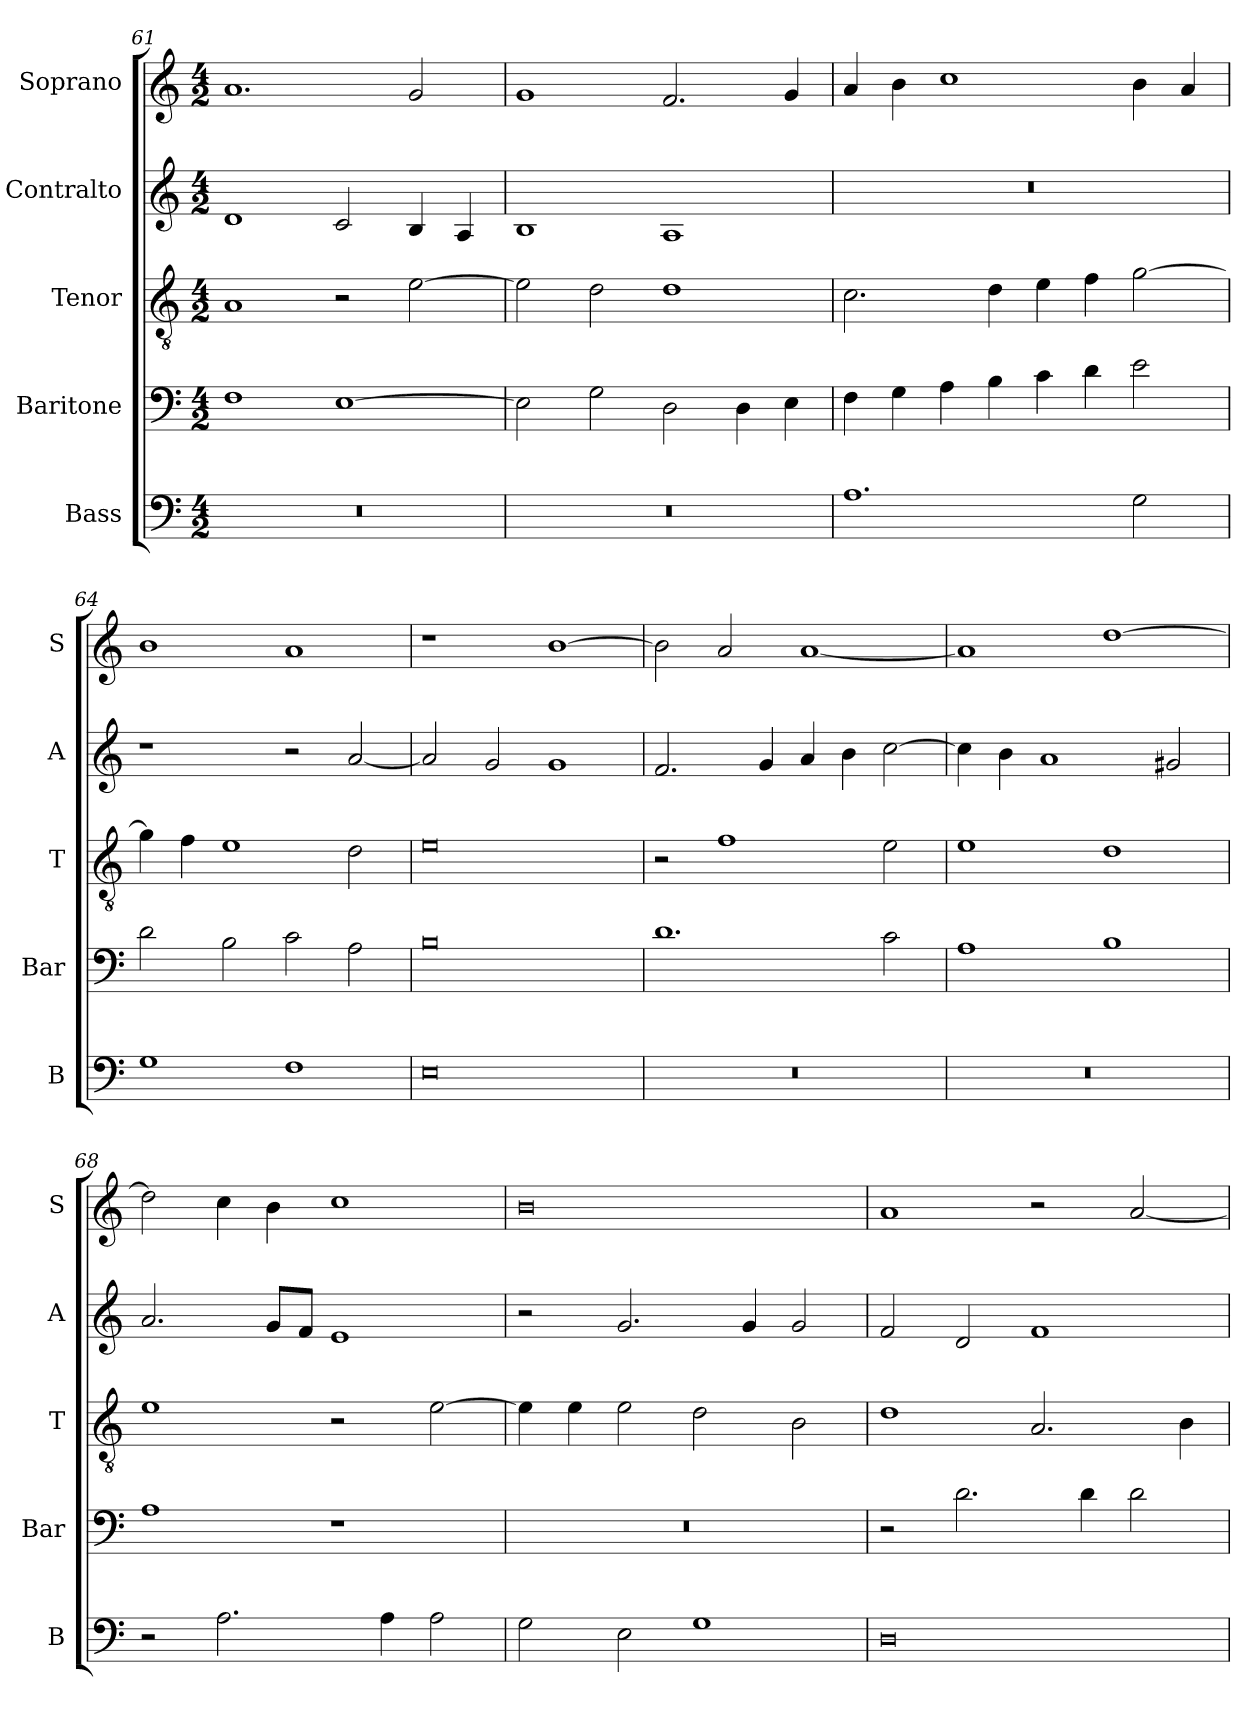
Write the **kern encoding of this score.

**kern	**kern	**kern	**kern	**kern
*part5	*part4	*part3	*part2	*part1
*staff5	*staff4	*staff3	*staff2	*staff1
*I"Bass	*I"Baritone	*I"Tenor	*I"Contralto	*I"Soprano
*I'B	*I'Bar	*I'T	*I'A	*I'S
*clefF4	*clefF4	*clefGv2	*clefG2	*clefG2
*k[]	*k[]	*k[]	*k[]	*k[]
*A:aeo	*A:aeo	*A:aeo	*A:aeo	*A:aeo
*M4/2	*M4/2	*M4/2	*M4/2	*M4/2
=61	=61	=61	=61	=61
0r	1F	1A	1d	1.a
.	[1E	2r	2c	.
.	.	[2e	4B	2g
.	.	.	4A	.
=62	=62	=62	=62	=62
0r	2E]	2e]	1B	1g
.	2G	2d	.	.
.	2D	1d	1A	2.f
.	4D	.	.	.
.	4E	.	.	4g
=63	=63	=63	=63	=63
1.A	4F	2.c	0r	4a
.	4G	.	.	4b
.	4A	.	.	1cc
.	4B	4d	.	.
.	4c	4e	.	.
.	4d	4f	.	.
2G	2e	[2g	.	4b
.	.	.	.	4a
=64	=64	=64	=64	=64
1G	2d	4g]	1r	1b
.	.	4f	.	.
.	2B	1e	.	.
1F	2c	.	2r	1a
.	2A	2d	[2a	.
=65	=65	=65	=65	=65
0E	0B	0e	2a]	1r
.	.	.	2g	.
.	.	.	1g	[1b
=66	=66	=66	=66	=66
0r	1.d	2r	2.f	2b]
.	.	1f	.	2a
.	.	.	4g	.
.	.	.	4a	[1a
.	.	.	4b	.
.	2c	2e	[2cc	.
=67	=67	=67	=67	=67
0r	1A	1e	4cc]	1a]
.	.	.	4b	.
.	.	.	1a	.
.	1B	1d	.	[1dd
.	.	.	2g#X	.
=68	=68	=68	=68	=68
2r	1A	1e	2.a	2dd]
2.A	.	.	.	4cc
.	.	.	8g/L	4b
.	.	.	8f/J	.
.	1r	2r	1e	1cc
4A	.	.	.	.
2A	.	[2e	.	.
=69	=69	=69	=69	=69
2G	0r	4e]	2r	0b
.	.	4e	.	.
2E	.	2e	2.g	.
1G	.	2d	.	.
.	.	.	4g	.
.	.	2B	2g	.
=70	=70	=70	=70	=70
0D	2r	1d	2f	1a
.	2.d	.	2d	.
.	.	2.A	1f	2r
.	4d	.	.	.
.	2d	.	.	[2a
.	.	4B	.	.
=	=	=	=	=
*-	*-	*-	*-	*-
